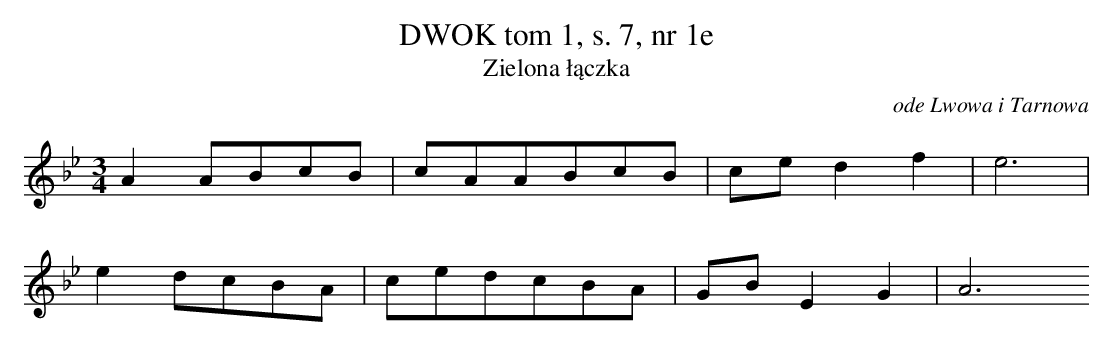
X:1
T: DWOK tom 1, s. 7, nr 1e
T: Zielona łączka
O: ode Lwowa i Tarnowa
M: 3/4
L: 1/8
K: Bb
A2ABcB | cAABcB | ced2f2 | e6 |
e2dcBA | cedcBA | GBE2G2 | A6
